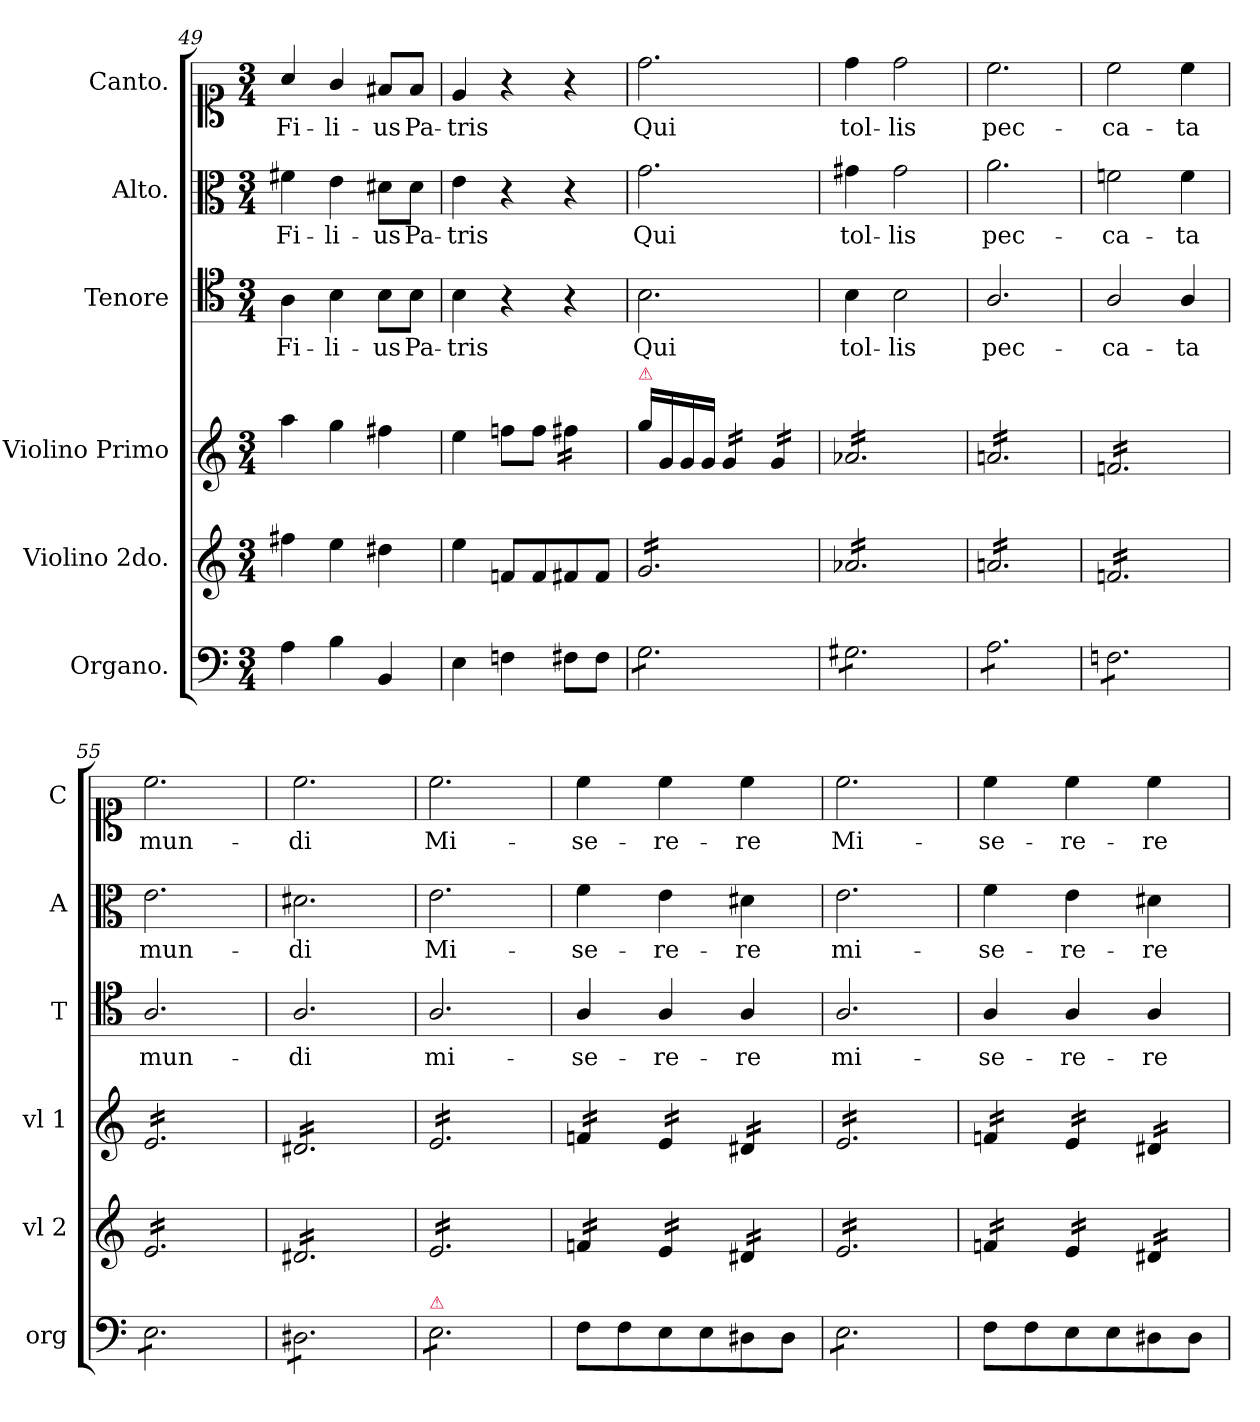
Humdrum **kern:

**kern	**kern	**kern	**kern	**text	**kern	**text	**kern	**text
*part6	*part5	*part4	*part3	*part3	*part2	*part2	*part1	*part1
*staff6	*staff5	*staff4	*staff3	*staff3	*staff2	*staff2	*staff1	*staff1
*I"Organo.	*I"Violino 2do.	*I"Violino Primo	*I"Tenore	*	*I"Alto.	*	*I"Canto.	*
*I'org	*I'vl 2	*I'vl 1	*I'T	*	*I'A	*	*I'C	*
*clefF4	*clefG2	*clefG2	*clefC4	*	*clefC3	*	*clefC1	*
*k[]	*k[]	*k[]	*k[]	*	*k[]	*	*k[]	*
*M3/4	*M3/4	*M3/4	*M3/4	*	*M3/4	*	*M3/4	*
=49	=49	=49	=49	=49	=49	=49	=49	=49
4A\	4ff#X\	4aa\	4A\	Fi-	4f#X\	Fi-	4a/	Fi-
4B\	4ee\	4gg\	4B\	-li-	4e\	-li-	4g/	-li-
4BB/	4dd#X\	4ff#X\	8B\L	-us	8d#X\L	-us	8f#X/L	-us
.	.	.	8B\J	Pa-	8d#\J	Pa-	8f#/J	Pa-
=50	=50	=50	=50	=50	=50	=50	=50	=50
4E\	4ee\	4ee\	4B\	-tris	4e\	-tris	4e/	-tris
4Fn\	8fn/L	8ffn\L	4r	.	4r	.	4r	.
.	8f/	8ff\J	.	.	.	.	.	.
*	*	*tremolo	*	*	*	*	*	*
8F#X\L	8f#X/	16ff#X\LL	4r	.	4r	.	4r	.
.	.	16ff#X\	.	.	.	.	.	.
8F#\J	8f#/J	16ff#X\	.	.	.	.	.	.
.	.	16ff#X\JJ	.	.	.	.	.	.
*	*	*Xtremolo	*	*	*	*	*	*
=51	=51	=51	=51	=51	=51	=51	=51	=51
!	!	!LO:TX:a:color=crimson:t=⚠	!	!	!	!	!	!
!	!LO:TX:a:i:t=Tutti	!	!	!	!	!	!	!
!LO:TX:a:i:t=Tutti	!	!	!	!	!	!	!	!
*tremolo	*	*	*	*	*	*	*	*
*	*tremolo	*	*	*	*	*	*	*
8G\L	16g/LL	16gg\LL	2.B\	Qui	2.g\	Qui	2.dd\	Qui
.	16g/	16g/	.	.	.	.	.	.
8G\	16g/	16g/	.	.	.	.	.	.
.	16g/	16g/JJ	.	.	.	.	.	.
*	*	*tremolo	*	*	*	*	*	*
8G\	16g/	16g/LL	.	.	.	.	.	.
.	16g/	16g/	.	.	.	.	.	.
8G\	16g/	16g/	.	.	.	.	.	.
.	16g/	16g/JJ	.	.	.	.	.	.
8G\	16g/	16g/LL	.	.	.	.	.	.
.	16g/	16g/	.	.	.	.	.	.
8G\J	16g/	16g/	.	.	.	.	.	.
.	16g/JJ	16g/JJ	.	.	.	.	.	.
=52	=52	=52	=52	=52	=52	=52	=52	=52
8G#X\L	16a-X/LL	16a-X/LL	4B\	tol-	4g#X\	tol-	4dd\	tol-
.	16a-X/	16a-X/	.	.	.	.	.	.
8G#X\	16a-X/	16a-X/	.	.	.	.	.	.
.	16a-X/	16a-X/	.	.	.	.	.	.
8G#X\	16a-X/	16a-X/	2B\	-lis	2g#\	-lis	2dd\	-lis
.	16a-X/	16a-X/	.	.	.	.	.	.
8G#X\	16a-X/	16a-X/	.	.	.	.	.	.
.	16a-X/	16a-X/	.	.	.	.	.	.
8G#X\	16a-X/	16a-X/	.	.	.	.	.	.
.	16a-X/	16a-X/	.	.	.	.	.	.
8G#X\J	16a-X/	16a-X/	.	.	.	.	.	.
.	16a-X/JJ	16a-X/JJ	.	.	.	.	.	.
=53	=53	=53	=53	=53	=53	=53	=53	=53
8A\L	16an/LL	16an/LL	2.A/	pec-	2.a\	pec-	2.cc\	pec-
.	16an/	16an/	.	.	.	.	.	.
8A\	16an/	16an/	.	.	.	.	.	.
.	16an/	16an/	.	.	.	.	.	.
8A\	16an/	16an/	.	.	.	.	.	.
.	16an/	16an/	.	.	.	.	.	.
8A\	16an/	16an/	.	.	.	.	.	.
.	16an/	16an/	.	.	.	.	.	.
8A\	16an/	16an/	.	.	.	.	.	.
.	16an/	16an/	.	.	.	.	.	.
8A\J	16an/	16an/	.	.	.	.	.	.
.	16an/JJ	16an/JJ	.	.	.	.	.	.
=54	=54	=54	=54	=54	=54	=54	=54	=54
8Fn\L	16fn/LL	16fn/LL	2A/	-ca-	2fn\	-ca-	2cc\	-ca-
.	16fn/	16fn/	.	.	.	.	.	.
8Fn\	16fn/	16fn/	.	.	.	.	.	.
.	16fn/	16fn/	.	.	.	.	.	.
8Fn\	16fn/	16fn/	.	.	.	.	.	.
.	16fn/	16fn/	.	.	.	.	.	.
8Fn\	16fn/	16fn/	.	.	.	.	.	.
.	16fn/	16fn/	.	.	.	.	.	.
8Fn\	16fn/	16fn/	4A/	-ta	4f\	-ta	4cc\	-ta
.	16fn/	16fn/	.	.	.	.	.	.
8Fn\J	16fn/	16fn/	.	.	.	.	.	.
.	16fn/JJ	16fn/JJ	.	.	.	.	.	.
=55	=55	=55	=55	=55	=55	=55	=55	=55
8E\L	16e/LL	16e/LL	2.A/	mun-	2.e\	mun-	2.cc\	mun-
.	16e/	16e/	.	.	.	.	.	.
8E\	16e/	16e/	.	.	.	.	.	.
.	16e/	16e/	.	.	.	.	.	.
8E\	16e/	16e/	.	.	.	.	.	.
.	16e/	16e/	.	.	.	.	.	.
8E\	16e/	16e/	.	.	.	.	.	.
.	16e/	16e/	.	.	.	.	.	.
8E\	16e/	16e/	.	.	.	.	.	.
.	16e/	16e/	.	.	.	.	.	.
8E\J	16e/	16e/	.	.	.	.	.	.
.	16e/JJ	16e/JJ	.	.	.	.	.	.
=56	=56	=56	=56	=56	=56	=56	=56	=56
8D#X\L	16d#X/LL	16d#X/LL	2.A/	-di	2.d#X\	-di	2.cc\	-di
.	16d#X/	16d#X/	.	.	.	.	.	.
8D#X\	16d#X/	16d#X/	.	.	.	.	.	.
.	16d#X/	16d#X/	.	.	.	.	.	.
8D#X\	16d#X/	16d#X/	.	.	.	.	.	.
.	16d#X/	16d#X/	.	.	.	.	.	.
8D#X\	16d#X/	16d#X/	.	.	.	.	.	.
.	16d#X/	16d#X/	.	.	.	.	.	.
8D#X\	16d#X/	16d#X/	.	.	.	.	.	.
.	16d#X/	16d#X/	.	.	.	.	.	.
8D#X\J	16d#X/	16d#X/	.	.	.	.	.	.
.	16d#X/JJ	16d#X/JJ	.	.	.	.	.	.
=57	=57	=57	=57	=57	=57	=57	=57	=57
!LO:TX:a:color=crimson:t=⚠	!	!	!	!	!	!	!	!
8E\L	16e/LL	16e/LL	2.A/	mi-	2.e\	Mi-	2.cc\	Mi-
.	16e/	16e/	.	.	.	.	.	.
8E\	16e/	16e/	.	.	.	.	.	.
.	16e/	16e/	.	.	.	.	.	.
8E\	16e/	16e/	.	.	.	.	.	.
.	16e/	16e/	.	.	.	.	.	.
8E\	16e/	16e/	.	.	.	.	.	.
.	16e/	16e/	.	.	.	.	.	.
8E\	16e/	16e/	.	.	.	.	.	.
.	16e/	16e/	.	.	.	.	.	.
8E\J	16e/	16e/	.	.	.	.	.	.
*Xtremolo	*	*	*	*	*	*	*	*
.	16e/JJ	16e/JJ	.	.	.	.	.	.
=58	=58	=58	=58	=58	=58	=58	=58	=58
8F\L	16fn/LL	16fn/LL	4A/	-se-	4f\	-se-	4cc\	-se-
.	16fn/	16fn/	.	.	.	.	.	.
8F\	16fn/	16fn/	.	.	.	.	.	.
.	16fn/JJ	16fn/JJ	.	.	.	.	.	.
8E\	16e/LL	16e/LL	4A/	-re-	4e\	-re-	4cc\	-re-
.	16e/	16e/	.	.	.	.	.	.
8E\	16e/	16e/	.	.	.	.	.	.
.	16e/JJ	16e/JJ	.	.	.	.	.	.
8D#X\	16d#X/LL	16d#X/LL	4A/	-re	4d#X\	-re	4cc\	-re
.	16d#X/	16d#X/	.	.	.	.	.	.
8D#\J	16d#X/	16d#X/	.	.	.	.	.	.
.	16d#X/JJ	16d#X/JJ	.	.	.	.	.	.
=59	=59	=59	=59	=59	=59	=59	=59	=59
*tremolo	*	*	*	*	*	*	*	*
8E\L	16e/LL	16e/LL	2.A/	mi-	2.e\	mi-	2.cc\	Mi-
.	16e/	16e/	.	.	.	.	.	.
8E\	16e/	16e/	.	.	.	.	.	.
.	16e/	16e/	.	.	.	.	.	.
8E\	16e/	16e/	.	.	.	.	.	.
.	16e/	16e/	.	.	.	.	.	.
8E\	16e/	16e/	.	.	.	.	.	.
.	16e/	16e/	.	.	.	.	.	.
8E\	16e/	16e/	.	.	.	.	.	.
.	16e/	16e/	.	.	.	.	.	.
8E\J	16e/	16e/	.	.	.	.	.	.
*Xtremolo	*	*	*	*	*	*	*	*
.	16e/JJ	16e/JJ	.	.	.	.	.	.
=60	=60	=60	=60	=60	=60	=60	=60	=60
8F\L	16fn/LL	16fn/LL	4A/	-se-	4f\	-se-	4cc\	-se-
.	16fn/	16fn/	.	.	.	.	.	.
8F\	16fn/	16fn/	.	.	.	.	.	.
.	16fn/JJ	16fn/JJ	.	.	.	.	.	.
8E\	16e/LL	16e/LL	4A/	-re-	4e\	-re-	4cc\	-re-
.	16e/	16e/	.	.	.	.	.	.
8E\	16e/	16e/	.	.	.	.	.	.
.	16e/JJ	16e/JJ	.	.	.	.	.	.
8D#X\	16d#X/LL	16d#X/LL	4A/	-re	4d#X\	-re	4cc\	-re
.	16d#X/	16d#X/	.	.	.	.	.	.
8D#\J	16d#X/	16d#X/	.	.	.	.	.	.
.	16d#X/JJ	16d#X/JJ	.	.	.	.	.	.
*	*	*Xtremolo	*	*	*	*	*	*
*	*Xtremolo	*	*	*	*	*	*	*
=	=	=	=	=	=	=	=	=
*-	*-	*-	*-	*-	*-	*-	*-	*-
